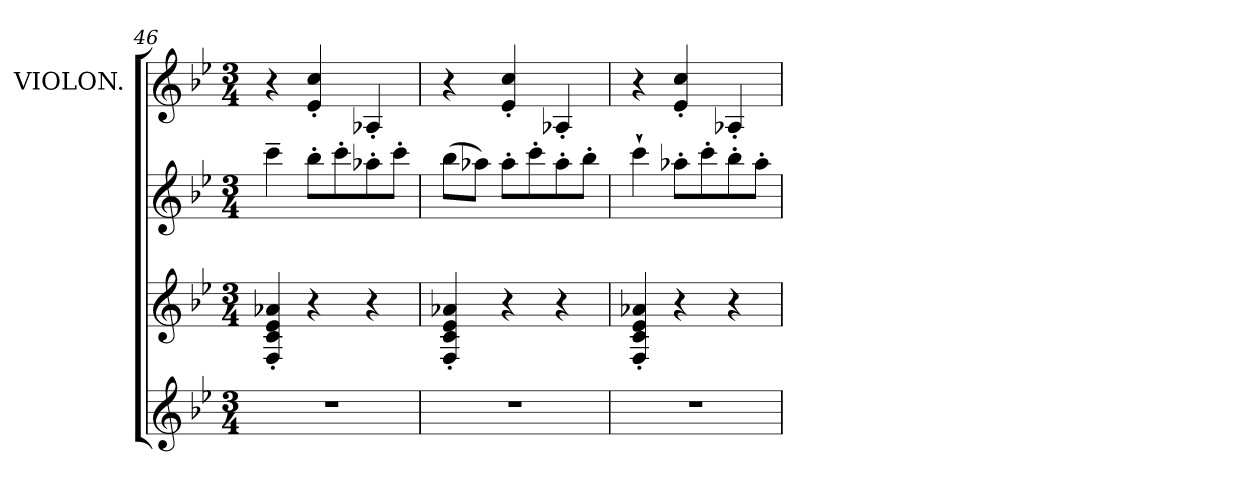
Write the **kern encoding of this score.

**kern	**kern	**kern	**kern
*part3	*part2	*part2	*part1
*staff4	*staff3	*staff2	*staff1
*	*	*	*I"VIOLON.
*clefG2	*clefG2	*clefG2	*clefG2
*k[b-e-]	*k[b-e-]	*k[b-e-]	*k[b-e-]
*B-:	*B-:	*B-:	*B-:
*M3/4	*M3/4	*M3/4	*M3/4
=46	=46	=46	=46
!LO:N:vis=1	!	!	!
2.r	4F/'< 4c/'< 4e-/'< 4a-X/'<	4ccc~>\	4r
.	4r	8bb-'>\L	4e-/'< 4cc/'<
.	.	8ccc'>\	.
.	4r	8aa-X'>\	4A-X'</
.	.	8ccc'>\J	.
=47	=47	=47	=47
!LO:N:vis=1	!	!	!
2.r	4F/'< 4c/'< 4e-/'< 4a-X/'<	(>8bb-\L	4r
.	.	8aa-X\J)	.
.	4r	8aa-'>\L	4e-/'< 4cc/'<
.	.	8ccc'>\	.
.	4r	8aa-'>\	4A-X'</
.	.	8bb-'>\J	.
!!LO:LB:g=z
=48	=48	=48	=48
!LO:N:vis=1	!	!	!
2.r	4F/'< 4c/'< 4e-/'< 4a-X/'<	4ccc`>\	4r
.	4r	8aa-X'>\L	4e-/'< 4cc/'<
.	.	8ccc'>\	.
.	4r	8bb-'>\	4A-X'</
.	.	8aa-'>\J	.
=	=	=	=
*-	*-	*-	*-
